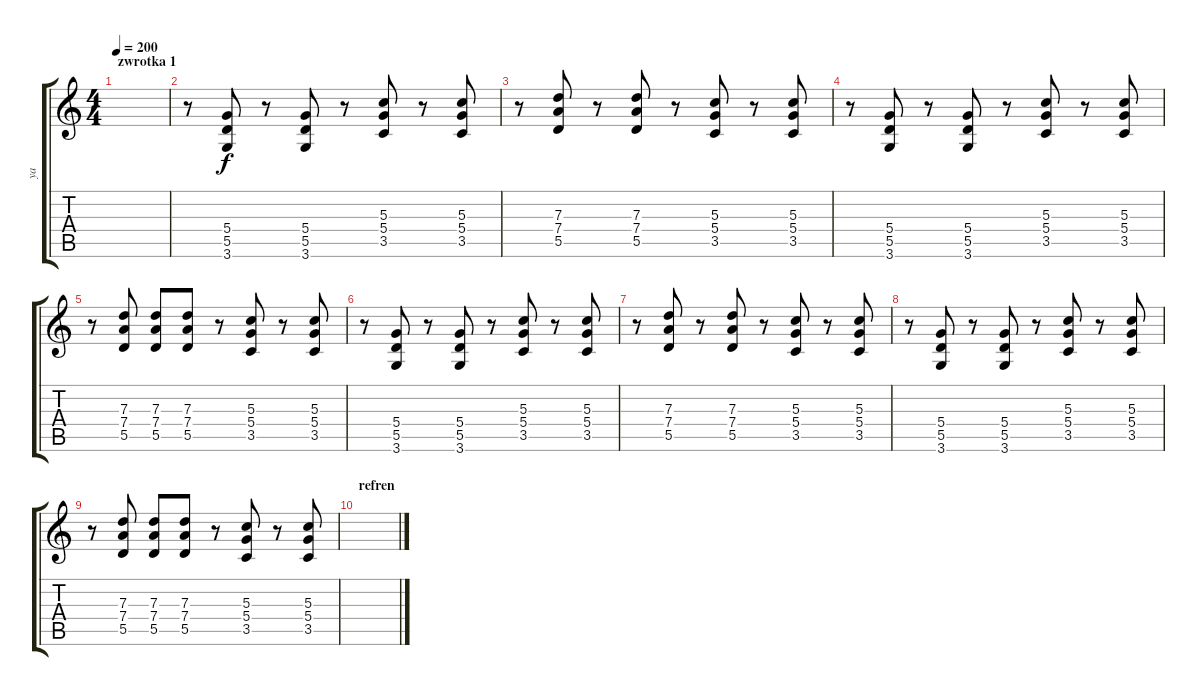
\track ("ya" "ya") {instrument overdrivenguitar}
\staff {score tabs}
\tuning (E4 B3 G3 D3 A2 E2) {hide}
\ts (4 4)
\section ("" "zwrotka 1")
\tempo 200
\clef g2
\ks c
|
r.8 (5.4 5.5 3.6).8 r.8 (5.4 5.5 3.6).8 r.8 (5.3 5.4 3.5).8 r.8 (5.3 5.4 3.5).8 |
r.8 (7.3 7.4 5.5).8 r.8 (7.3 7.4 5.5).8 r.8 (5.3 5.4 3.5).8 r.8 (5.3 5.4 3.5).8 |
r.8 (5.4 5.5 3.6).8 r.8 (5.4 5.5 3.6).8 r.8 (5.3 5.4 3.5).8 r.8 (5.3 5.4 3.5).8 |
r.8 (7.3 7.4 5.5).8 (7.3 7.4 5.5).8 (7.3 7.4 5.5).8 r.8 (5.3 5.4 3.5).8 r.8 (5.3 5.4 3.5).8 |
r.8 (5.4 5.5 3.6).8 r.8 (5.4 5.5 3.6).8 r.8 (5.3 5.4 3.5).8 r.8 (5.3 5.4 3.5).8 |
r.8 (7.3 7.4 5.5).8 r.8 (7.3 7.4 5.5).8 r.8 (5.3 5.4 3.5).8 r.8 (5.3 5.4 3.5).8 |
r.8 (5.4 5.5 3.6).8 r.8 (5.4 5.5 3.6).8 r.8 (5.3 5.4 3.5).8 r.8 (5.3 5.4 3.5).8 |
r.8 (7.3 7.4 5.5).8 (7.3 7.4 5.5).8 (7.3 7.4 5.5).8 r.8 (5.3 5.4 3.5).8 r.8 (5.3 5.4 3.5).8 |
\section ("" "refren")
